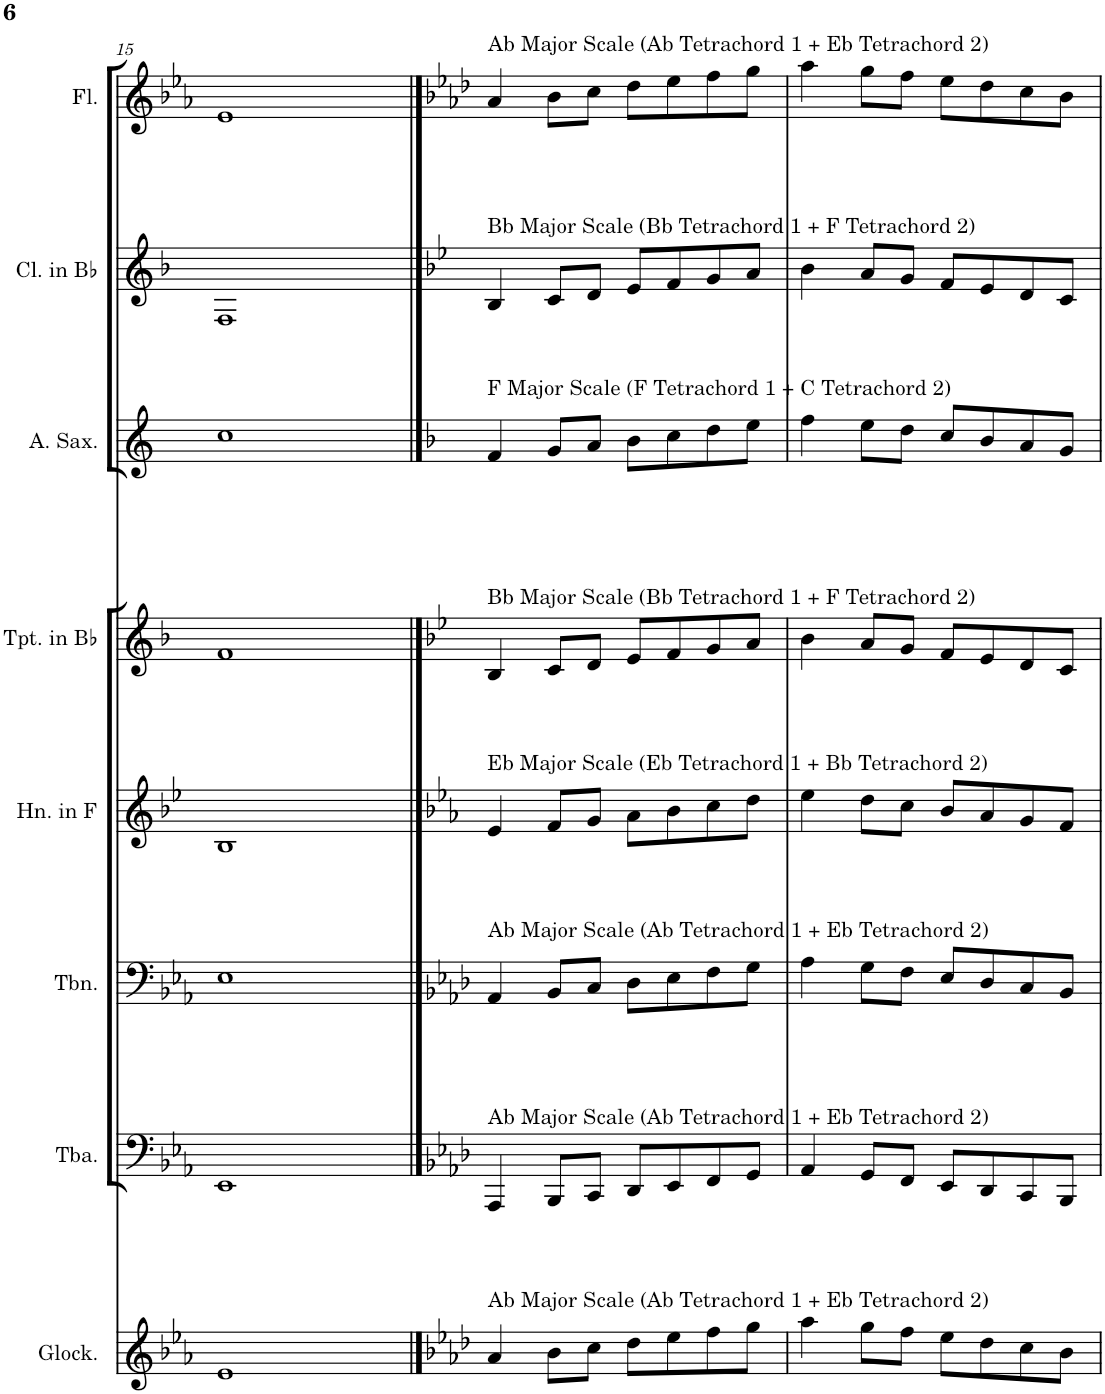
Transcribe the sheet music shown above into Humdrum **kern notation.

**kern	**kern	**kern	**kern	**kern	**kern	**kern	**kern
*part8	*part7	*part6	*part5	*part4	*part3	*part2	*part1
*staff8	*staff7	*staff6	*staff5	*staff4	*staff3	*staff2	*staff1
*I"Glockenspiel	*I"Tuba	*I"Trombone	*I"Horn in F	*I"Trumpet in Bb	*I"Alto Saxophone	*I"Clarinet in Bb	*I"Flute
*I'Glock.	*I'Tba.	*I'Tbn.	*I'Hn. in F	*I'Tpt. in Bb	*I'A. Sax.	*I'Cl. in Bb	*I'Fl.
!!LO:PB:g=z
*clefG2	*clefF4	*clefF4	*clefG2	*clefG2	*clefG2	*clefG2	*clefG2
*Trd-14c-24	*	*	*Trd4c7	*Trd1c2	*Trd5c9	*Trd1c2	*
*k[b-e-a-]	*k[b-e-a-]	*k[b-e-a-]	*k[b-e-]	*k[b-]	*k[]	*k[b-]	*k[b-e-a-]
*M4/4	*M4/4	*M4/4	*M4/4	*M4/4	*M4/4	*M4/4	*M4/4
=15	=15	=15	=15	=15	=15	=15	=15
1e-	1EE-	1E-	1B-	1f	1cc	1F	1e-
==16	==16	==16	==16	==16	==16	==16	==16
*k[b-e-a-d-]	*k[b-e-a-d-]	*k[b-e-a-d-]	*k[b-e-a-]	*k[b-e-]	*k[b-]	*k[b-e-]	*k[b-e-a-d-]
!	!	!	!	!	!	!	!LO:TX:a:t=Ab Major Scale (Ab Tetrachord 1 + Eb Tetrachord 2)
!	!	!	!	!	!	!LO:TX:a:t=Bb Major Scale (Bb Tetrachord 1 + F Tetrachord 2)	!
!	!	!	!	!	!LO:TX:a:t=F Major Scale (F Tetrachord 1 + C Tetrachord 2)	!	!
!	!	!	!	!LO:TX:a:t=Bb Major Scale (Bb Tetrachord 1 + F Tetrachord 2)	!	!	!
!	!	!	!LO:TX:a:t=Eb Major Scale (Eb Tetrachord 1 + Bb Tetrachord 2)	!	!	!	!
!	!	!LO:TX:a:t=Ab Major Scale (Ab Tetrachord 1 + Eb Tetrachord 2)	!	!	!	!	!
!	!LO:TX:a:t=Ab Major Scale (Ab Tetrachord 1 + Eb Tetrachord 2)	!	!	!	!	!	!
!LO:TX:a:t=Ab Major Scale (Ab Tetrachord 1 + Eb Tetrachord 2)	!	!	!	!	!	!	!
4a-/	4AAA-/	4AA-/	4e-/	4B-/	4f/	4B-/	4a-/
8b-\L	8BBB-/L	8BB-/L	8f/L	8c/L	8g/L	8c/L	8b-\L
8cc\J	8CC/J	8C/J	8g/J	8d/J	8a/J	8d/J	8cc\J
8dd-\L	8DD-/L	8D-\L	8a-\L	8e-/L	8b-\L	8e-/L	8dd-\L
8ee-\	8EE-/	8E-\	8b-\	8f/	8cc\	8f/	8ee-\
8ff\	8FF/	8F\	8cc\	8g/	8dd\	8g/	8ff\
8gg\J	8GG/J	8G\J	8dd\J	8a/J	8ee\J	8a/J	8gg\J
=17	=17	=17	=17	=17	=17	=17	=17
4aa-\	4AA-/	4A-\	4ee-\	4b-\	4ff\	4b-\	4aa-\
8gg\L	8GG/L	8G\L	8dd\L	8a/L	8ee\L	8a/L	8gg\L
8ff\J	8FF/J	8F\J	8cc\J	8g/J	8dd\J	8g/J	8ff\J
8ee-\L	8EE-/L	8E-/L	8b-/L	8f/L	8cc/L	8f/L	8ee-\L
8dd-\	8DD-/	8D-/	8a-/	8e-/	8b-/	8e-/	8dd-\
8cc\	8CC/	8C/	8g/	8d/	8a/	8d/	8cc\
8b-\J	8BBB-/J	8BB-/J	8f/J	8c/J	8g/J	8c/J	8b-\J
=	=	=	=	=	=	=	=
*-	*-	*-	*-	*-	*-	*-	*-
